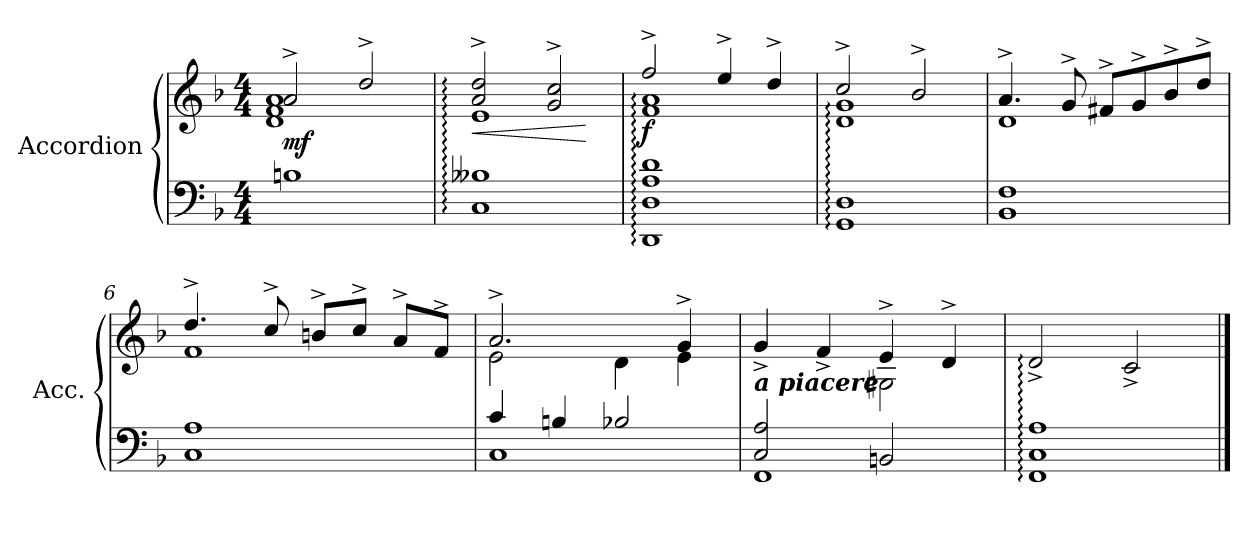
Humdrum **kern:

**kern	**kern	**dynam
*part1	*part1	*part1
*staff2	*staff1	*staff1/2
*I"Accordion	*	*
*I'Acc.	*	*
*clefF4	*clefG2	*
*k[b-]	*k[b-]	*
*M4/4	*M4/4	*
*MM86	*MM86	*
=1	=1	=1
*	*^	*
!	!	!	!LO:DY:b
1Bn	2a^/	1d 1f 1a	mf
.	2dd^/	.	.
=2	=2	=2	=2
!	!	!	!LO:HP:b
1C:: 1B--X::	2a/::^ 2dd/::^	1e::	<
.	2g/^ 2cc/^	.	.
*	*v	*v	*
.	.	[
=3	=3	=3
*	*^	*
!	!	!	!LO:DY:b
1DD:: 1D:: 1A:: 1d::	2ff^/	1f:: 1a::	f
.	4ee^/	.	.
.	4dd^/	.	.
=4	=4	=4	=4
1GG:: 1D::	2cc^/	1d:: 1g::	.
.	2b-^/	.	.
!!LO:LB:g=z	!!
=5	=5	=5	=5
1BB- 1F	4.a^/	1d	.
.	8g^/	.	.
.	8f#X^/L	.	.
.	8g^/	.	.
.	8b-^/	.	.
.	8dd^/J	.	.
=6	=6	=6	=6
1C 1A	4.dd^/	1f	.
.	8cc^/	.	.
.	8bn^/L	.	.
.	8cc^/J	.	.
.	8a^/L	.	.
.	8f^/J	.	.
!!LO:LB:g=z	!!
=7	=7	=7	=7
*^	*	*	*
4c/	1C	2.a^/	2e\	.
4Bn/	.	.	.	.
2B-X/	.	.	4d\	.
.	.	4g^/	4e\	.
=8	=8	=8	=8	=8
*	*	*MM80	*	*
!	!	!LO:TX:b:Bi:t=a piacere	!	!
2C/ 2A/	1FF	4g^/	2ryy	.
.	.	4f^/	.	.
2BBn/	.	4e^/	2G#X\	.
.	.	4d^/	.	.
*v	*v	*	*	*
*	*v	*v	*
=9	=9	=9
1FF:: 1C:: 1A::	2d::^/	.
.	2c^/	.
==	==	==
*-	*-	*-
